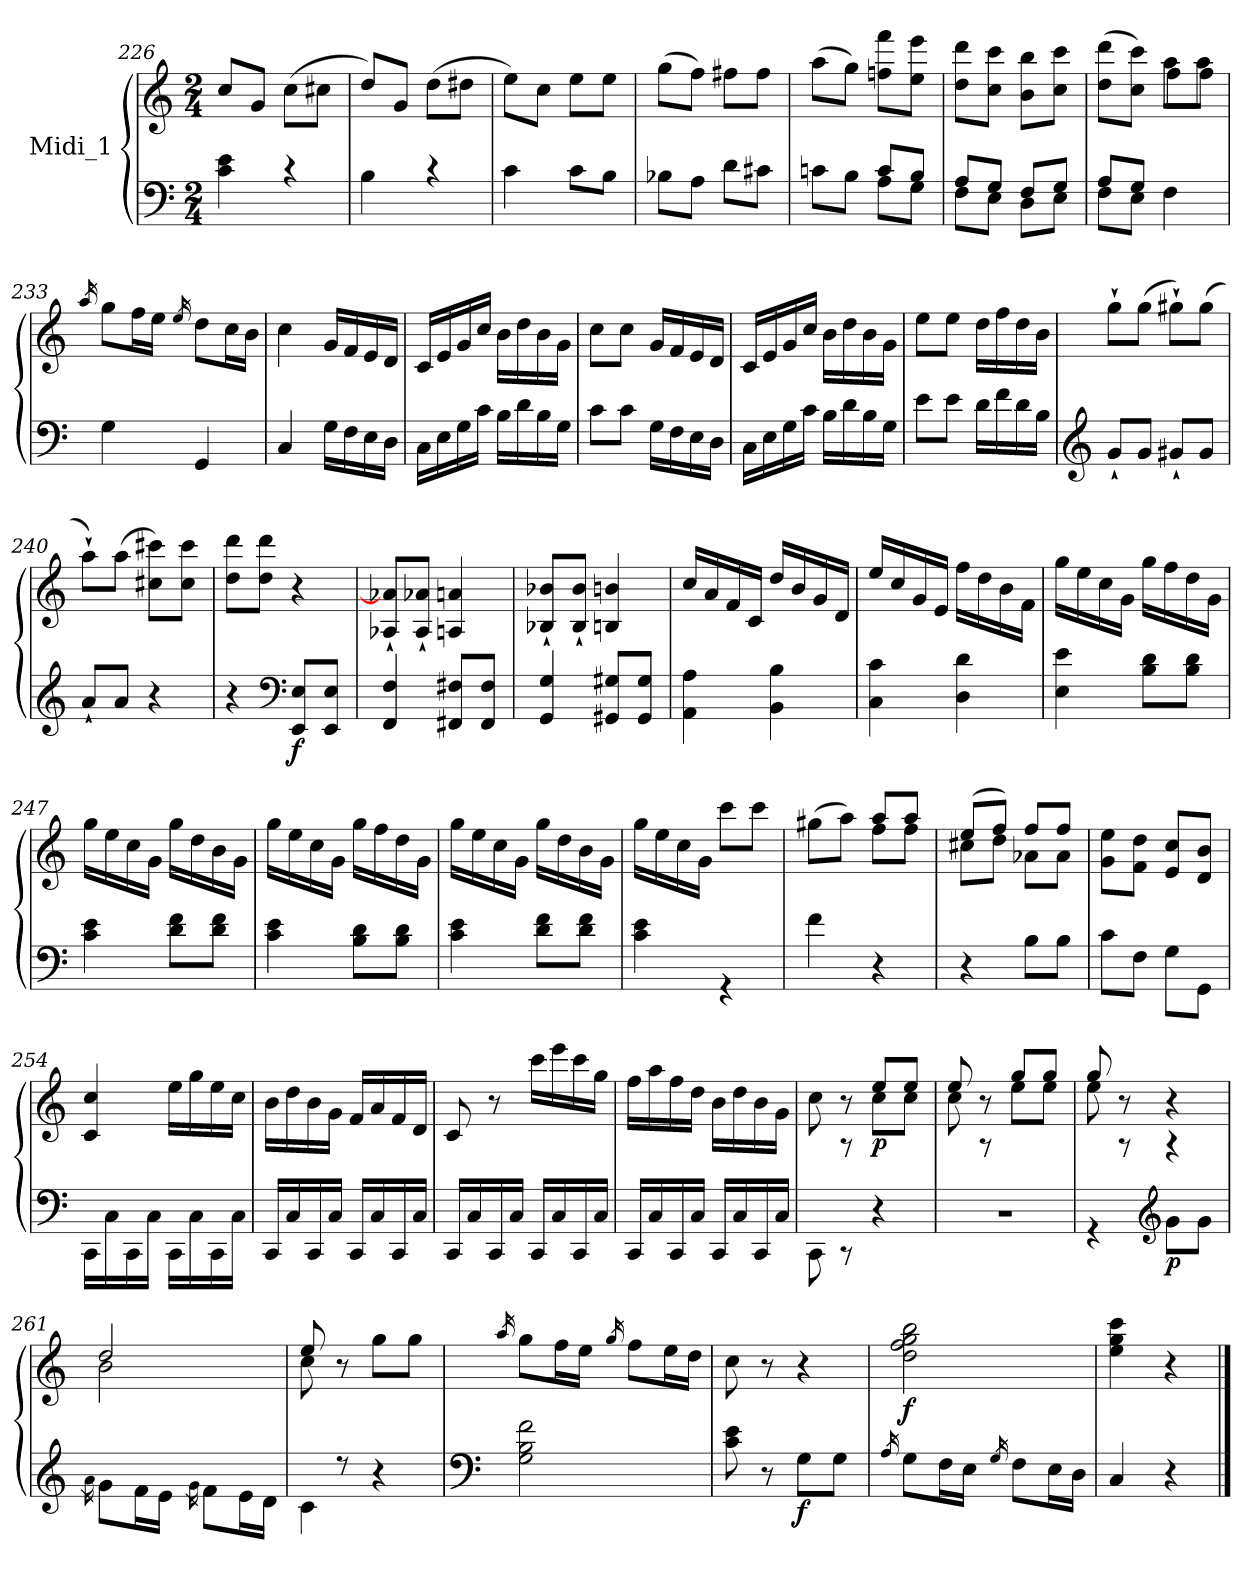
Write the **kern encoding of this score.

**kern	**kern	**dynam
*part1	*part1	*part1
*staff2	*staff1	*staff1/2
*I"Midi_1	*	*
*clefF4	*clefG2	*
*k[]	*k[]	*
*C:	*C:	*
*M2/4	*M2/4	*
=226	=226	=226
*^	*	*
4c\ 4e\	2ryy	8cc/L	.
.	.	8g/J	.
4r	.	(>8cc\L	.
.	.	8cc#X\J	.
=227	=227	=227	=227
4B\	2ryy	8dd/L)	.
.	.	8g/J	.
4r	.	(>8dd\L	.
.	.	8dd#X\J	.
=228	=228	=228	=228
4c\	2ryy	8ee\L)	.
.	.	8cc\J	.
8c\L	.	8ee\L	.
8B\J	.	8ee\J	.
=229	=229	=229	=229
8B-X\L	2ryy	(>8gg\L	.
8A\J	.	8ff\J)	.
8d\L	.	8ff#X\L	.
8c#X\J	.	8ff#\J	.
=230	=230	=230	=230
8cni\L	4ryy	(>8aa\L	.
8B\J	.	8gg\J)	.
8c/L	8A\L	8ffni\ 8fff\L	.
8B/J	8G\J	8ee\ 8eee\J	.
=231	=231	=231	=231
8A/L	8F\L	8dd\ 8ddd\L	.
8G/J	8E\J	8cc\ 8ccc\J	.
8F/L	8D\L	8b\ 8bb\L	.
8G/J	8E\J	8cc\ 8ccc\J	.
!!LO:LB:g=z
=232	=232	=232	=232
*	*^	*^	*
4ryy	8A/L	8F\L	(>8dd\ 8ddd\L	4ryy	.
.	8G/J	8E\J	8cc\ 8ccc\J)	.	.
4ryy	4F\	4ryy	8aa\L	8ff\L	.
.	.	.	8aa\J	8ff\J	.
*	*	*	*v	*v	*
=233	=233	=233	=233	=233
.	.	.	16qaa/	.
2ryy	4G\	2ryy	8gg\L	.
.	.	.	16ff\L	.
.	.	.	16ee\JJ	.
.	.	.	16qee/	.
.	4GG/	.	8dd\L	.
.	.	.	16cc\L	.
.	.	.	16b\JJ	.
=234	=234	=234	=234	=234
2ryy	4C/	2ryy	4cc\	.
.	16G\LL	.	16g/LL	.
.	16F\	.	16f/	.
.	16E\	.	16e/	.
.	16D\JJ	.	16d/JJ	.
=235	=235	=235	=235	=235
2ryy	16C\LL	2ryy	16c/LL	.
.	16E\	.	16e/	.
.	16G\	.	16g/	.
.	16c\JJ	.	16cc/JJ	.
.	16B\LL	.	16b\LL	.
.	16d\	.	16dd\	.
.	16B\	.	16b\	.
.	16G\JJ	.	16g\JJ	.
=236	=236	=236	=236	=236
2ryy	8c\L	2ryy	8cc\L	.
.	8c\J	.	8cc\J	.
.	16G\LL	.	16g/LL	.
.	16F\	.	16f/	.
.	16E\	.	16e/	.
.	16D\JJ	.	16d/JJ	.
=237	=237	=237	=237	=237
2ryy	16C\LL	2ryy	16c/LL	.
.	16E\	.	16e/	.
.	16G\	.	16g/	.
.	16c\JJ	.	16cc/JJ	.
.	16B\LL	.	16b\LL	.
.	16d\	.	16dd\	.
.	16B\	.	16b\	.
.	16G\JJ	.	16g\JJ	.
*v	*v	*v	*	*
!!LO:LB:g=z
=238	=238	=238
8e\L	8ee\L	.
8e\J	8ee\J	.
16d\LL	16dd\LL	.
16f\	16ff\	.
16d\	16dd\	.
16B\JJ	16b\JJ	.
=239	=239	=239
*clefG2	*	*
8g`/L	8gg`\L	.
8g/J	(>8gg\J	.
8g#X`/L	8gg#X`\L)	.
8g#/J	(>8gg#\J	.
=240	=240	=240
8a`/L	8aa`\L)	.
8a/J	(>8aa\J	.
4r	8cc#X\ 8ccc#X\L)	.
.	8cc#\ 8ccc#\J	.
=241	=241	=241
4r	8dd\ 8ddd\L	.
.	8dd\ 8ddd\J	.
*clefF4	*	*
!	!	!LO:DY:b=2
8EE/ 8E/L	4r	f
8EE/ 8E/J	.	.
=242	=242	=242
4FF/ 4F/	8A-X/` 8a-X/]`L	.
.	8A-/` 8a-X/`J	.
8FF#X/ 8F#X/L	4An/ 4an/	.
8FF#/ 8F#/J	.	.
=243	=243	=243
4GG/ 4G/	8B-X/` 8b-X/`L	.
.	8B-/` 8b-/`J	.
8GG#X/ 8G#X/L	4Bn/ 4bn/	.
8GG#/ 8G#/J	.	.
!!LO:PB:g=z
=244	=244	=244
4AA\ 4A\	16cc/LL	.
.	16a/	.
.	16f/	.
.	16c/JJ	.
4BB\ 4B\	16dd/LL	.
.	16b/	.
.	16g/	.
.	16d/JJ	.
!!LO:LB:g=z
=245	=245	=245
4C\ 4c\	16ee/LL	.
.	16cc/	.
.	16g/	.
.	16e/JJ	.
4D\ 4d\	16ff\LL	.
.	16dd\	.
.	16b\	.
.	16f\JJ	.
=246	=246	=246
4E\ 4e\	16gg\LL	.
.	16ee\	.
.	16cc\	.
.	16g\JJ	.
8B\ 8d\L	16gg\LL	.
.	16ff\	.
8B\ 8d\J	16dd\	.
.	16g\JJ	.
=247	=247	=247
4c\ 4e\	16gg\LL	.
.	16ee\	.
.	16cc\	.
.	16g\JJ	.
8d\ 8f\L	16gg\LL	.
.	16dd\	.
8d\ 8f\J	16b\	.
.	16g\JJ	.
=248	=248	=248
4c\ 4e\	16gg\LL	.
.	16ee\	.
.	16cc\	.
.	16g\JJ	.
8B\ 8d\L	16gg\LL	.
.	16ff\	.
8B\ 8d\J	16dd\	.
.	16g\JJ	.
=249	=249	=249
4c\ 4e\	16gg\LL	.
.	16ee\	.
.	16cc\	.
.	16g\JJ	.
8d\ 8f\L	16gg\LL	.
.	16dd\	.
8d\ 8f\J	16b\	.
.	16g\JJ	.
!!LO:LB:g=z
=250	=250	=250
*^	*	*
2ryy	4c\ 4e\	16gg\LL	.
.	.	16ee\	.
.	.	16cc\	.
.	.	16g\JJ	.
.	4r	8ccc\L	.
.	.	8ccc\J	.
=251	=251	=251	=251
*	*	*^	*
4ryy	4f\	(>8gg#X\L	4ryy	.
.	.	8aa\J)	.	.
4ryy	4r	8aa/L	8ff\L	.
.	.	8aa/J	8ff\J	.
*v	*v	*	*	*
=252	=252	=252	=252
4r	(>8ee/L	8cc#X\L	.
.	8ff/J)	8dd\J	.
8B\L	8ff/L	8a-X\L	.
8B\J	8ff/J	8a-\J	.
*	*v	*v	*
=253	=253	=253
*^	*	*
2ryy	8c\L	8g\ 8ee\L	.
.	8F\J	8f\ 8dd\J	.
.	8G\L	8e/ 8cc/L	.
.	8GG\J	8d/ 8b/J	.
=254	=254	=254	=254
2ryy	16CC\LL	4c/ 4cc/	.
.	16C\	.	.
.	16CC\	.	.
.	16C\JJ	.	.
.	16CC\LL	16ee\LL	.
.	16C\	16gg\	.
.	16CC\	16ee\	.
.	16C\JJ	16cc\JJ	.
*v	*v	*	*
!!LO:LB:g=z
=255	=255	=255
16CC/LL	16b\LL	.
16C/	16dd\	.
16CC/	16b\	.
16C/JJ	16g\JJ	.
16CC/LL	16f/LL	.
16C/	16a/	.
16CC/	16f/	.
16C/JJ	16d/JJ	.
=256	=256	=256
16CC/LL	8c/	.
16C/	.	.
16CC/	8r	.
16C/JJ	.	.
16CC/LL	16ccc\LL	.
16C/	16eee\	.
16CC/	16ccc\	.
16C/JJ	16gg\JJ	.
=257	=257	=257
16CC/LL	16ff\LL	.
16C/	16aa\	.
16CC/	16ff\	.
16C/JJ	16dd\JJ	.
16CC/LL	16b\LL	.
16C/	16dd\	.
16CC/	16b\	.
16C/JJ	16g\JJ	.
!!LO:PB:g=z
=258	=258	=258
*^	*^	*
8ryy	8CC\	8cc\	4ryy	.
8rb	8r	8r	.	.
!	!	!	!	!LO:DY:b
4ryy	4r	8ee/L	8cc\L	p
.	.	8ee/J	8cc\J	.
=259	=259	=259	=259	=259
8ryy	2r	8ee/	8cc\	.
8rb	.	8r	8ryy	.
4ryy	.	8gg/L	8ee\L	.
.	.	8gg/J	8ee\J	.
=260	=260	=260	=260	=260
8ryy	4r	8gg/	8ee\	.
8rb	.	8r	4.ryy	.
*clefG2	*	*	*	*
!	!	!	!	!LO:DY:b=2
4rggg	8g\L	4r	.	p
.	8g\J	.	.	.
*v	*v	*	*	*
=261	=261	=261	=261
16qa\	.	.	.
8g\L	2dd/	2b\	.
16f\L	.	.	.
16e\JJ	.	.	.
16qg\	.	.	.
8f\L	.	.	.
16e\L	.	.	.
16d\JJ	.	.	.
=262	=262	=262	=262
*^	*	*	*
8ryy	4c\	8ee/	8cc\	.
8r	.	8r	4.ryy	.
4ryy	4r	8gg\L	.	.
.	.	8gg\J	.	.
*v	*v	*	*	*
*	*v	*v	*
!!LO:LB:g=z
=263	=263	=263
*clefF4	*	*
.	16qaa/	.
2G\ 2B\ 2f\	8gg\L	.
.	16ff\L	.
.	16ee\JJ	.
.	16qgg/	.
.	8ff\L	.
.	16ee\L	.
.	16dd\JJ	.
=264	=264	=264
8c\ 8e\	8cc\	.
8r	8r	.
!	!	!LO:DY:b=2
8G\L	4r	f
8G\J	.	.
=265	=265	=265
16qA/	.	.
!	!	!LO:DY:b
8G\L	2dd\ 2ff\ 2gg\ 2bb\	f
16F\L	.	.
16E\JJ	.	.
16qG/	.	.
8F\L	.	.
16E\L	.	.
16D\JJ	.	.
=266	=266	=266
4C/	4ee\ 4gg\ 4ccc\	.
4r	4r	.
==	==	==
*-	*-	*-
